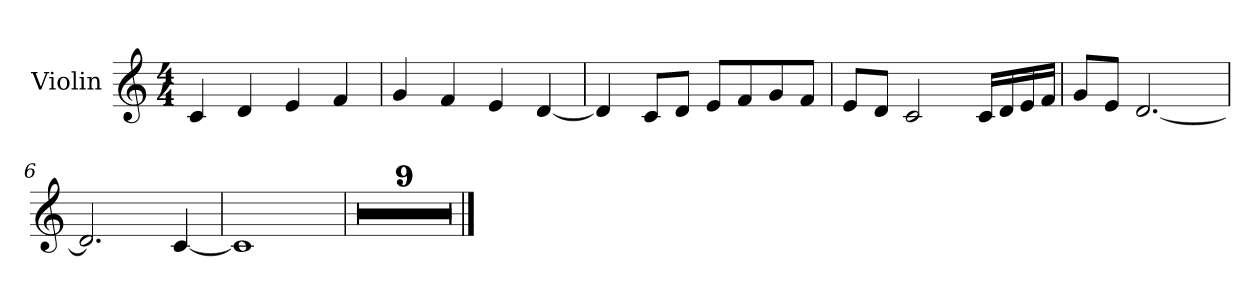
**kern
*part1
*staff1
*I"Violin
*I'Vln.
*clefG2
*k[]
*M4/4
*MM80
=1
4c/
4d/
4e/
4f/
=2
4g/
4f/
4e/
[4d/
=3
4d/]
8c/L
8d/J
8e/L
8f/
8g/
8f/J
=4
8e/L
8d/J
2c/
16c/LL
16d/
16e/
16f/JJ
=5
8g/L
8e/J
[2.d/
=6
2.d/]
[4c/
=7
1c]
=8
1r
=9
1r
=10
1r
=11
1r
=12
1r
=13
1r
=14
1r
=15
1r
=16
1r
==
*-
